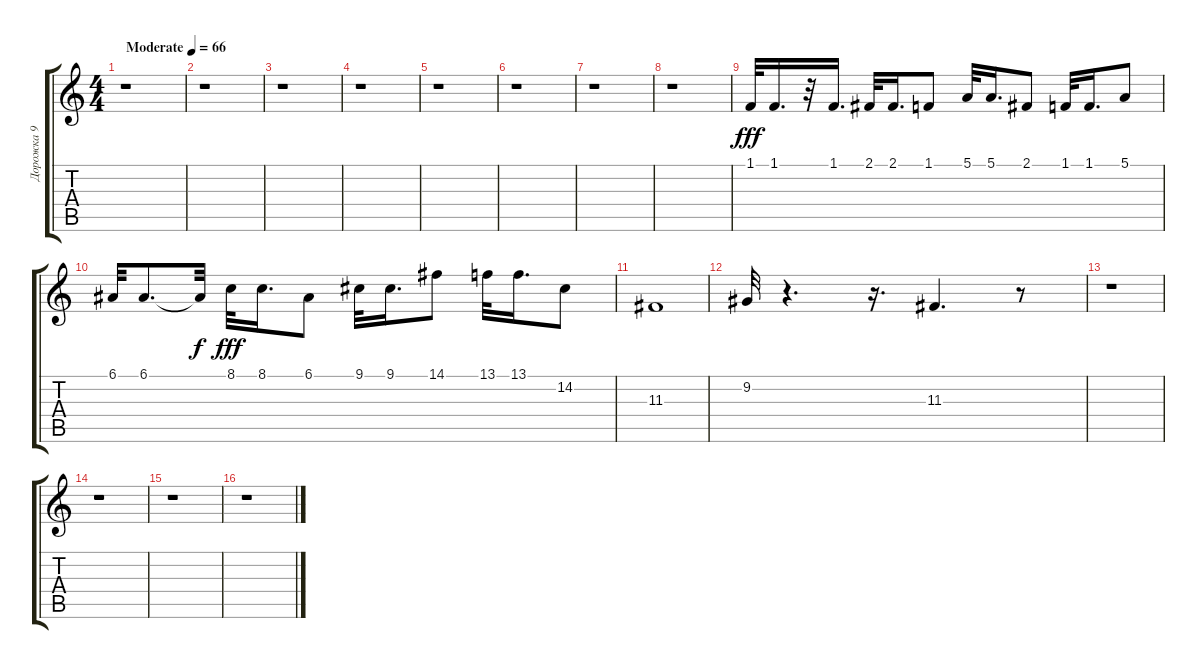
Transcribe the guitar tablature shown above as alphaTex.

\track ("Дорожка 9" "Дорожка 9") {instrument synthvoice}
\staff {score tabs}
\tuning (E4 B3 G3 D3 A2 E2) {hide}
\ts (4 4)
\tempo (66 "Moderate")
\clef g2
\ks c
r.1{dy fff instrument synthvoice} |
r.1 |
r.1 |
r.1 |
r.1 |
r.1 |
r.1 |
r.1 |
1.1.32 1.1.16{d} r.32 1.1.16{d} 2.1.32 2.1.16{d} 1.1.8 5.1.32 5.1.16{d} 2.1.8 1.1.32 1.1.16{d} 5.1.8 |
6.1.32 6.1.8{d} 6.1{t}.32{dy f} 8.1.32{dy fff} 8.1.16{d} 6.1.8 9.1.32 9.1.16{d} 14.1.8 13.1.32 13.1.16{d} 14.2.8 |
11.3.1 |
9.2.32 r.4{d} r.16{d} 11.3.4{d} r.8 |
r.1 |
r.1 |
r.1 |
r.1
